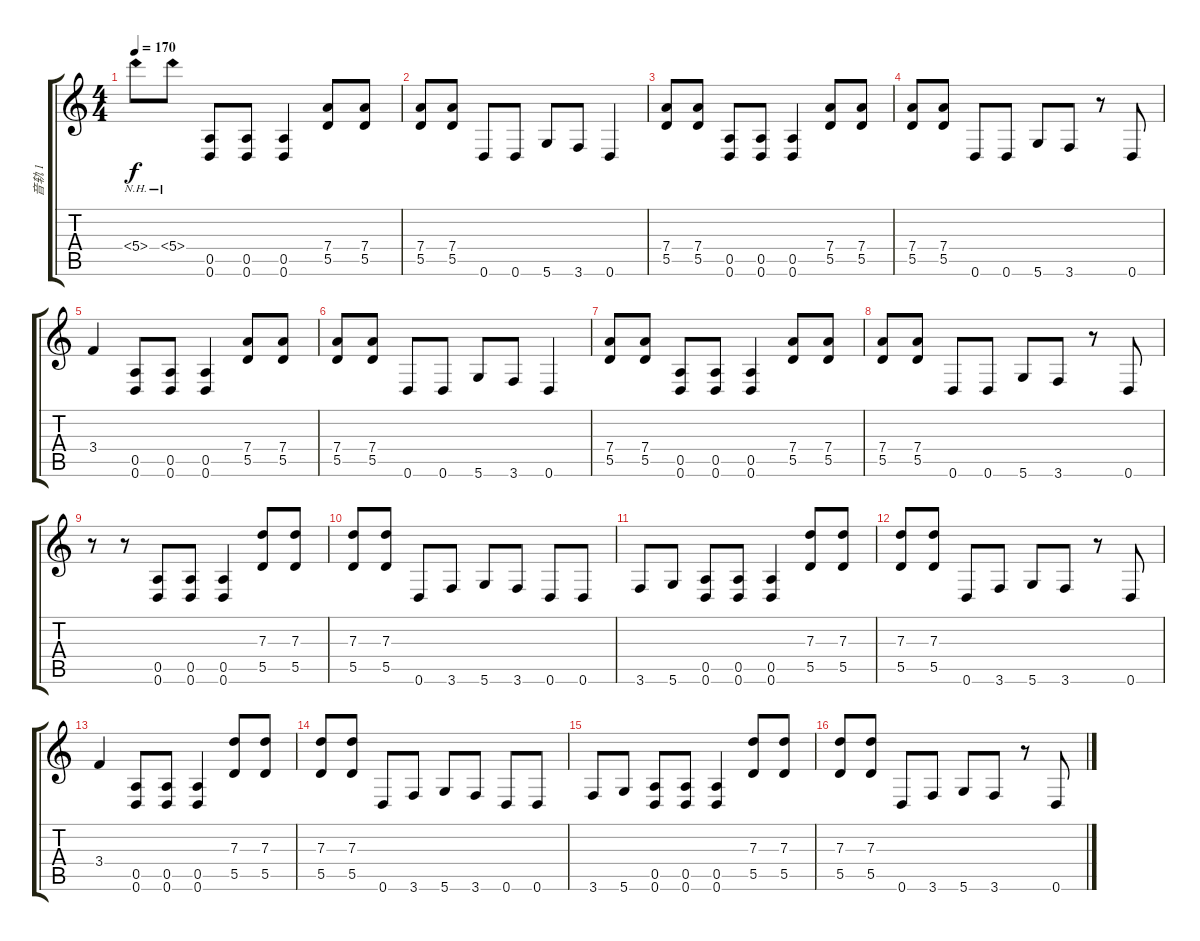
\track ("音轨 1" "音轨 1") {instrument distortionguitar}
\staff {score tabs}
\tuning (E4 B3 G3 D3 A2 D2) {hide}
\ts (4 4)
\tempo 170
\clef g2
\ks c
5.4{nh}.8{dy f} 5.4{nh}.8 (0.5 0.6).8 (0.5 0.6).8 (0.5 0.6).4 (7.4 5.5).8 (7.4 5.5).8 |
(7.4 5.5).8 (7.4 5.5).8 0.6.8 0.6.8 5.6.8 3.6.8 0.6.4 |
(7.4 5.5).8 (7.4 5.5).8 (0.5 0.6).8 (0.5 0.6).8 (0.5 0.6).4 (7.4 5.5).8 (7.4 5.5).8 |
(7.4 5.5).8 (7.4 5.5).8 0.6.8 0.6.8 5.6.8 3.6.8 r.8 0.6.8 |
3.4.4 (0.5 0.6).8 (0.5 0.6).8 (0.5 0.6).4 (7.4 5.5).8 (7.4 5.5).8 |
(7.4 5.5).8 (7.4 5.5).8 0.6.8 0.6.8 5.6.8 3.6.8 0.6.4 |
(7.4 5.5).8 (7.4 5.5).8 (0.5 0.6).8 (0.5 0.6).8 (0.5 0.6).4 (7.4 5.5).8 (7.4 5.5).8 |
(7.4 5.5).8 (7.4 5.5).8 0.6.8 0.6.8 5.6.8 3.6.8 r.8 0.6.8 |
r.8 r.8 (0.5 0.6).8 (0.5 0.6).8 (0.5 0.6).4 (7.3 5.5).8 (7.3 5.5).8 |
(7.3 5.5).8 (7.3 5.5).8 0.6.8 3.6.8 5.6.8 3.6.8 0.6.8 0.6.8 |
3.6.8 5.6.8 (0.5 0.6).8 (0.5 0.6).8 (0.5 0.6).4 (7.3 5.5).8 (7.3 5.5).8 |
(7.3 5.5).8 (7.3 5.5).8 0.6.8 3.6.8 5.6.8 3.6.8 r.8 0.6.8 |
3.4.4 (0.5 0.6).8 (0.5 0.6).8 (0.5 0.6).4 (7.3 5.5).8 (7.3 5.5).8 |
(7.3 5.5).8 (7.3 5.5).8 0.6.8 3.6.8 5.6.8 3.6.8 0.6.8 0.6.8 |
3.6.8 5.6.8 (0.5 0.6).8 (0.5 0.6).8 (0.5 0.6).4 (7.3 5.5).8 (7.3 5.5).8 |
(7.3 5.5).8 (7.3 5.5).8 0.6.8 3.6.8 5.6.8 3.6.8 r.8 0.6.8
